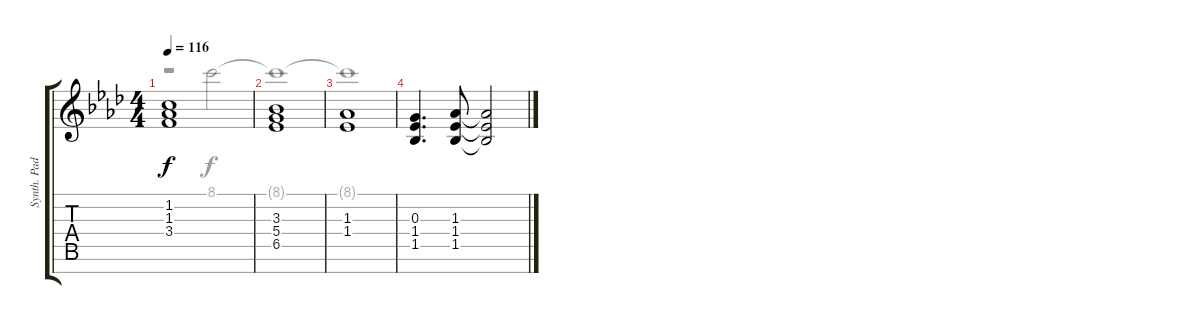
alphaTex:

\track ("Synth. Pad I" "Synth. Pad") {instrument pad2warm}
\staff {score tabs}
\tuning (E5 B4 G4 D4 A3 E3 B2) {hide}
\voice
\ts (4 4)
\tempo 116
\clef g2
\ks ab
(1.2 1.3 3.4).1{dy f} |
(3.3 5.4 6.5).1 |
(1.3 1.4).1 |
(0.3 1.4 1.5).4{d} (1.3 1.4 1.5).8 (1.3{t} 1.4{t} 1.5{t}).2
\voice
\clef g2
\ottava regular
\simile none
\ks ab
r.2{dy f} 8.1.2 |
8.1{t}.1 |
8.1{t}.1 |
